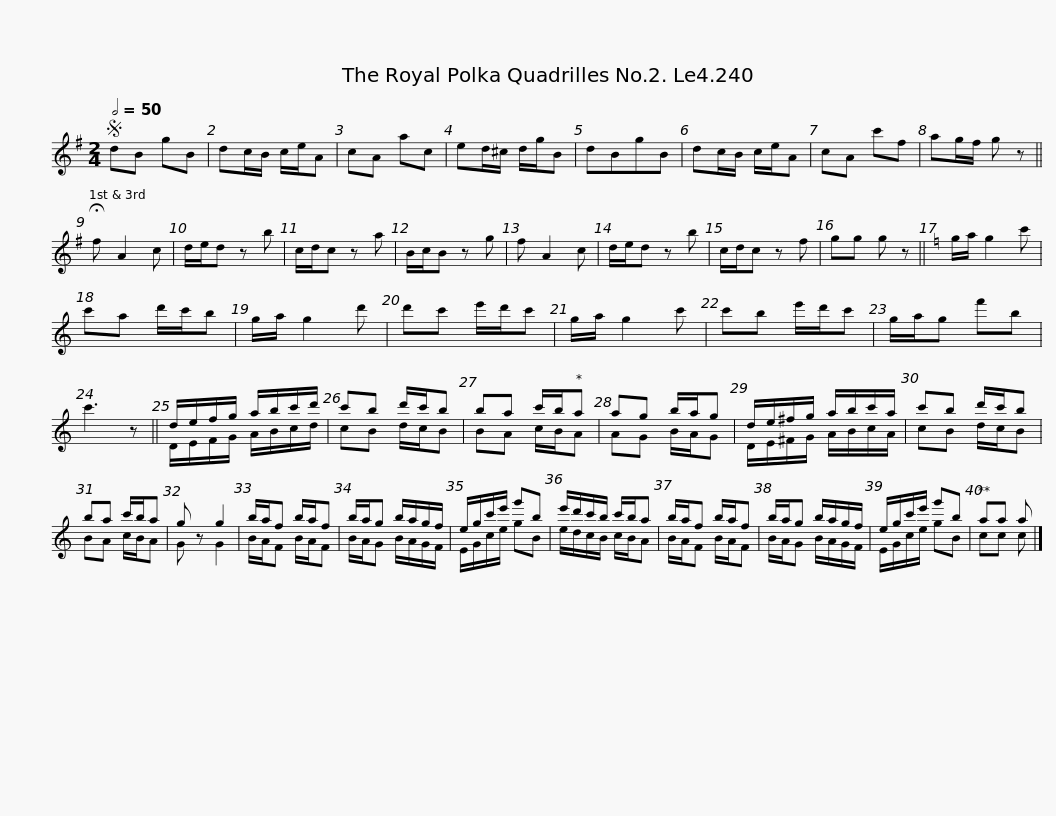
X:1
%%score ( 1 2 )
L:1/8
Q:1/2=50
M:2/4
I:linebreak $
K:G
V:1 treble
V:2 treble
V:1
S dB gB | dc/B/ c/e/A | cA ac | ed/^c/ d/g/B | dBgB | %5
 dc/B/ c/e/A | cA c'f | ag/f/ g z || !fermata!f A2 c |$ d/e/d z b | %10
 c/d/c z a | B/c/B z g | f A2 c | d/e/d z b | c/d/c z f | %15
 gg g z ||[K:C] g/a/ g2 c' | c'a d'/c'/b |$ g/a/ g2 d' | d'c' e'/d'/c' | %20
 g/a/ g2 c' | c'b e'/d'/c' | g/a/g f'b | c'3 z || d/e/f/g/ a/b/c'/d'/ | %25
 c'b d'/c'/b |$ ba c'/b/a | ag b/a/g | d/e/^f/g/ a/b/c'/a/ | c'b d'/c'/b | %30
 ba c'/b/a | g z g2 | b/a/f b/a/f |$ b/a/g b/a/g/f/ | e/g/c'/e'/ g'b | %35
 e'/d'/c'/b/ c'/b/a | b/a/f b/a/f | b/a/g b/a/g/f/ | e/g/c'/e'/ g'b |$ aa a |] %40
V:2
 x4 | x4 | x4 | x4 | x4 | %5
 x4 | x4 | x4 || x4 |$ x4 | %10
 x4 | x4 | x4 | x4 | x4 | %15
 x4 ||[K:C] x4 | x4 |$ x4 | x4 | %20
 x4 | x4 | x4 | x4 || D/E/F/G/ A/B/c/d/ | %25
 cB d/c/B |$ BA c/B/A | AG B/A/G | D/E/^F/G/ A/B/c/A/ | cB d/c/B | %30
 BA c/B/A | G z G2 | B/A/F B/A/F |$ B/A/G B/A/G/F/ | E/G/c/e/ gB | %35
 e/d/c/B/ c/B/A | B/A/F B/A/F | B/A/G B/A/G/F/ | E/G/c/e/ gB |$ cc c |] %40
